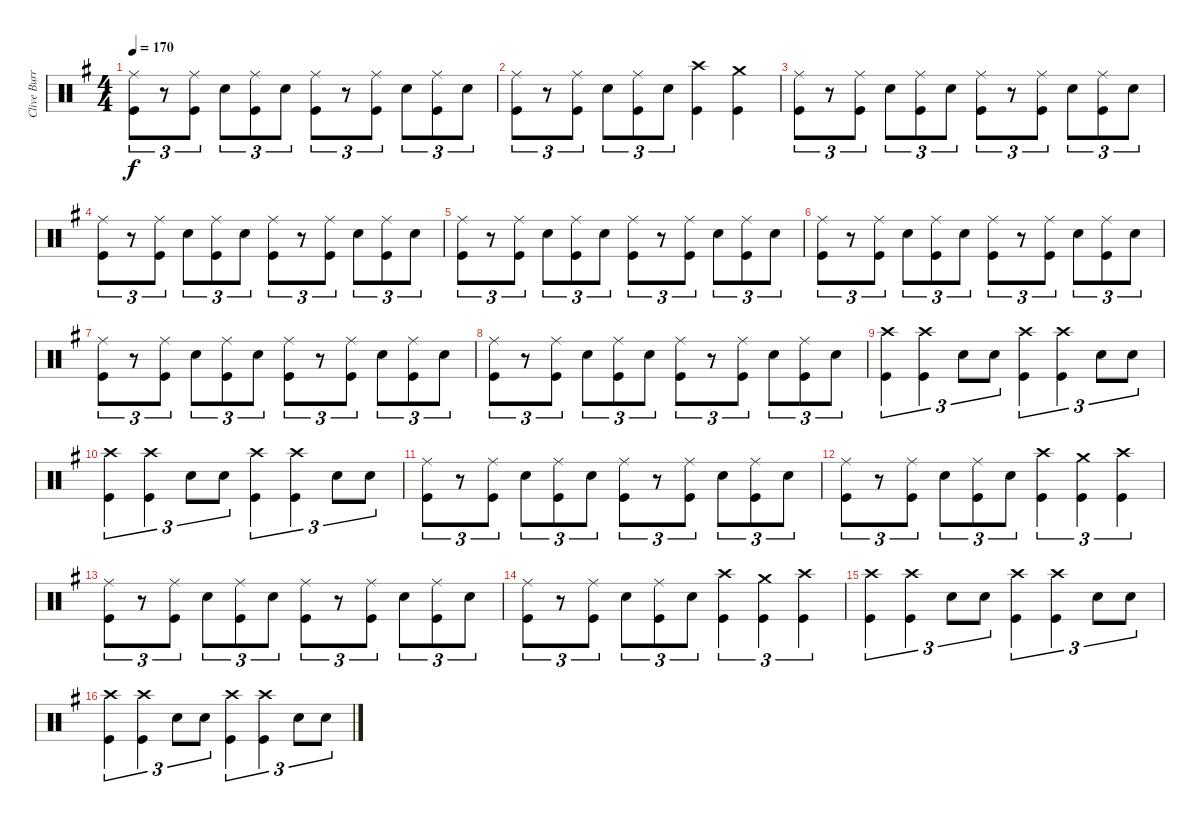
\track ("Clive Burr" "Clive Burr") {instrument percussion}
\staff {score}
\articulation defaults
\ts (4 4)
\tempo 170
\clef neutral
\ks g
("Ride (middle)" "Kick (hit)").8{tu (3 2) dy f} r.8{tu (3 2)} ("Ride (middle)" "Kick (hit)").8{tu (3 2)} "Electric Snare (hit)".8{tu (3 2)} ("Ride (middle)" "Kick (hit)").8{tu (3 2)} "Electric Snare (hit)".8{tu (3 2)} ("Ride (middle)" "Kick (hit)").8{tu (3 2)} r.8{tu (3 2)} ("Ride (middle)" "Kick (hit)").8{tu (3 2)} "Electric Snare (hit)".8{tu (3 2)} ("Ride (middle)" "Kick (hit)").8{tu (3 2)} "Electric Snare (hit)".8{tu (3 2)} |
("Ride (middle)" "Kick (hit)").8{tu (3 2)} r.8{tu (3 2)} ("Ride (middle)" "Kick (hit)").8{tu (3 2)} "Electric Snare (hit)".8{tu (3 2)} ("Ride (middle)" "Kick (hit)").8{tu (3 2)} "Electric Snare (hit)".8{tu (3 2)} ("Crash high (hit)" "Kick (hit)").4 ("Crash medium (hit)" "Kick (hit)").4 |
("Ride (middle)" "Kick (hit)").8{tu (3 2)} r.8{tu (3 2)} ("Ride (middle)" "Kick (hit)").8{tu (3 2)} "Electric Snare (hit)".8{tu (3 2)} ("Ride (middle)" "Kick (hit)").8{tu (3 2)} "Electric Snare (hit)".8{tu (3 2)} ("Ride (middle)" "Kick (hit)").8{tu (3 2)} r.8{tu (3 2)} ("Ride (middle)" "Kick (hit)").8{tu (3 2)} "Electric Snare (hit)".8{tu (3 2)} ("Ride (middle)" "Kick (hit)").8{tu (3 2)} "Electric Snare (hit)".8{tu (3 2)} |
("Ride (middle)" "Kick (hit)").8{tu (3 2)} r.8{tu (3 2)} ("Ride (middle)" "Kick (hit)").8{tu (3 2)} "Electric Snare (hit)".8{tu (3 2)} ("Ride (middle)" "Kick (hit)").8{tu (3 2)} "Electric Snare (hit)".8{tu (3 2)} ("Ride (middle)" "Kick (hit)").8{tu (3 2)} r.8{tu (3 2)} ("Ride (middle)" "Kick (hit)").8{tu (3 2)} "Electric Snare (hit)".8{tu (3 2)} ("Ride (middle)" "Kick (hit)").8{tu (3 2)} "Electric Snare (hit)".8{tu (3 2)} |
("Ride (middle)" "Kick (hit)").8{tu (3 2)} r.8{tu (3 2)} ("Ride (middle)" "Kick (hit)").8{tu (3 2)} "Electric Snare (hit)".8{tu (3 2)} ("Ride (middle)" "Kick (hit)").8{tu (3 2)} "Electric Snare (hit)".8{tu (3 2)} ("Ride (middle)" "Kick (hit)").8{tu (3 2)} r.8{tu (3 2)} ("Ride (middle)" "Kick (hit)").8{tu (3 2)} "Electric Snare (hit)".8{tu (3 2)} ("Ride (middle)" "Kick (hit)").8{tu (3 2)} "Electric Snare (hit)".8{tu (3 2)} |
("Ride (middle)" "Kick (hit)").8{tu (3 2)} r.8{tu (3 2)} ("Ride (middle)" "Kick (hit)").8{tu (3 2)} "Electric Snare (hit)".8{tu (3 2)} ("Ride (middle)" "Kick (hit)").8{tu (3 2)} "Electric Snare (hit)".8{tu (3 2)} ("Ride (middle)" "Kick (hit)").8{tu (3 2)} r.8{tu (3 2)} ("Ride (middle)" "Kick (hit)").8{tu (3 2)} "Electric Snare (hit)".8{tu (3 2)} ("Ride (middle)" "Kick (hit)").8{tu (3 2)} "Electric Snare (hit)".8{tu (3 2)} |
("Ride (middle)" "Kick (hit)").8{tu (3 2)} r.8{tu (3 2)} ("Ride (middle)" "Kick (hit)").8{tu (3 2)} "Electric Snare (hit)".8{tu (3 2)} ("Ride (middle)" "Kick (hit)").8{tu (3 2)} "Electric Snare (hit)".8{tu (3 2)} ("Ride (middle)" "Kick (hit)").8{tu (3 2)} r.8{tu (3 2)} ("Ride (middle)" "Kick (hit)").8{tu (3 2)} "Electric Snare (hit)".8{tu (3 2)} ("Ride (middle)" "Kick (hit)").8{tu (3 2)} "Electric Snare (hit)".8{tu (3 2)} |
("Ride (middle)" "Kick (hit)").8{tu (3 2)} r.8{tu (3 2)} ("Ride (middle)" "Kick (hit)").8{tu (3 2)} "Electric Snare (hit)".8{tu (3 2)} ("Ride (middle)" "Kick (hit)").8{tu (3 2)} "Electric Snare (hit)".8{tu (3 2)} ("Ride (middle)" "Kick (hit)").8{tu (3 2)} r.8{tu (3 2)} ("Ride (middle)" "Kick (hit)").8{tu (3 2)} "Electric Snare (hit)".8{tu (3 2)} ("Ride (middle)" "Kick (hit)").8{tu (3 2)} "Electric Snare (hit)".8{tu (3 2)} |
("Crash high (hit)" "Kick (hit)").4{tu (3 2)} ("Crash high (hit)" "Kick (hit)").4{tu (3 2)} "Electric Snare (hit)".8{tu (3 2)} "Electric Snare (hit)".8{tu (3 2)} ("Crash high (hit)" "Kick (hit)").4{tu (3 2)} ("Crash high (hit)" "Kick (hit)").4{tu (3 2)} "Electric Snare (hit)".8{tu (3 2)} "Electric Snare (hit)".8{tu (3 2)} |
("Crash high (hit)" "Kick (hit)").4{tu (3 2)} ("Crash high (hit)" "Kick (hit)").4{tu (3 2)} "Electric Snare (hit)".8{tu (3 2)} "Electric Snare (hit)".8{tu (3 2)} ("Crash high (hit)" "Kick (hit)").4{tu (3 2)} ("Crash high (hit)" "Kick (hit)").4{tu (3 2)} "Electric Snare (hit)".8{tu (3 2)} "Electric Snare (hit)".8{tu (3 2)} |
("Ride (middle)" "Kick (hit)").8{tu (3 2)} r.8{tu (3 2)} ("Ride (middle)" "Kick (hit)").8{tu (3 2)} "Electric Snare (hit)".8{tu (3 2)} ("Ride (middle)" "Kick (hit)").8{tu (3 2)} "Electric Snare (hit)".8{tu (3 2)} ("Ride (middle)" "Kick (hit)").8{tu (3 2)} r.8{tu (3 2)} ("Ride (middle)" "Kick (hit)").8{tu (3 2)} "Electric Snare (hit)".8{tu (3 2)} ("Ride (middle)" "Kick (hit)").8{tu (3 2)} "Electric Snare (hit)".8{tu (3 2)} |
("Ride (middle)" "Kick (hit)").8{tu (3 2)} r.8{tu (3 2)} ("Ride (middle)" "Kick (hit)").8{tu (3 2)} "Electric Snare (hit)".8{tu (3 2)} ("Ride (middle)" "Kick (hit)").8{tu (3 2)} "Electric Snare (hit)".8{tu (3 2)} ("Crash high (hit)" "Kick (hit)").4{tu (3 2)} ("Crash medium (hit)" "Kick (hit)").4{tu (3 2)} ("Crash high (hit)" "Kick (hit)").4{tu (3 2)} |
("Ride (middle)" "Kick (hit)").8{tu (3 2)} r.8{tu (3 2)} ("Ride (middle)" "Kick (hit)").8{tu (3 2)} "Electric Snare (hit)".8{tu (3 2)} ("Ride (middle)" "Kick (hit)").8{tu (3 2)} "Electric Snare (hit)".8{tu (3 2)} ("Ride (middle)" "Kick (hit)").8{tu (3 2)} r.8{tu (3 2)} ("Ride (middle)" "Kick (hit)").8{tu (3 2)} "Electric Snare (hit)".8{tu (3 2)} ("Ride (middle)" "Kick (hit)").8{tu (3 2)} "Electric Snare (hit)".8{tu (3 2)} |
("Ride (middle)" "Kick (hit)").8{tu (3 2)} r.8{tu (3 2)} ("Ride (middle)" "Kick (hit)").8{tu (3 2)} "Electric Snare (hit)".8{tu (3 2)} ("Ride (middle)" "Kick (hit)").8{tu (3 2)} "Electric Snare (hit)".8{tu (3 2)} ("Crash high (hit)" "Kick (hit)").4{tu (3 2)} ("Crash medium (hit)" "Kick (hit)").4{tu (3 2)} ("Crash high (hit)" "Kick (hit)").4{tu (3 2)} |
("Crash high (hit)" "Kick (hit)").4{tu (3 2)} ("Crash high (hit)" "Kick (hit)").4{tu (3 2)} "Electric Snare (hit)".8{tu (3 2)} "Electric Snare (hit)".8{tu (3 2)} ("Crash high (hit)" "Kick (hit)").4{tu (3 2)} ("Crash high (hit)" "Kick (hit)").4{tu (3 2)} "Electric Snare (hit)".8{tu (3 2)} "Electric Snare (hit)".8{tu (3 2)} |
("Crash high (hit)" "Kick (hit)").4{tu (3 2)} ("Crash high (hit)" "Kick (hit)").4{tu (3 2)} "Electric Snare (hit)".8{tu (3 2)} "Electric Snare (hit)".8{tu (3 2)} ("Crash high (hit)" "Kick (hit)").4{tu (3 2)} ("Crash high (hit)" "Kick (hit)").4{tu (3 2)} "Electric Snare (hit)".8{tu (3 2)} "Electric Snare (hit)".8{tu (3 2)}
